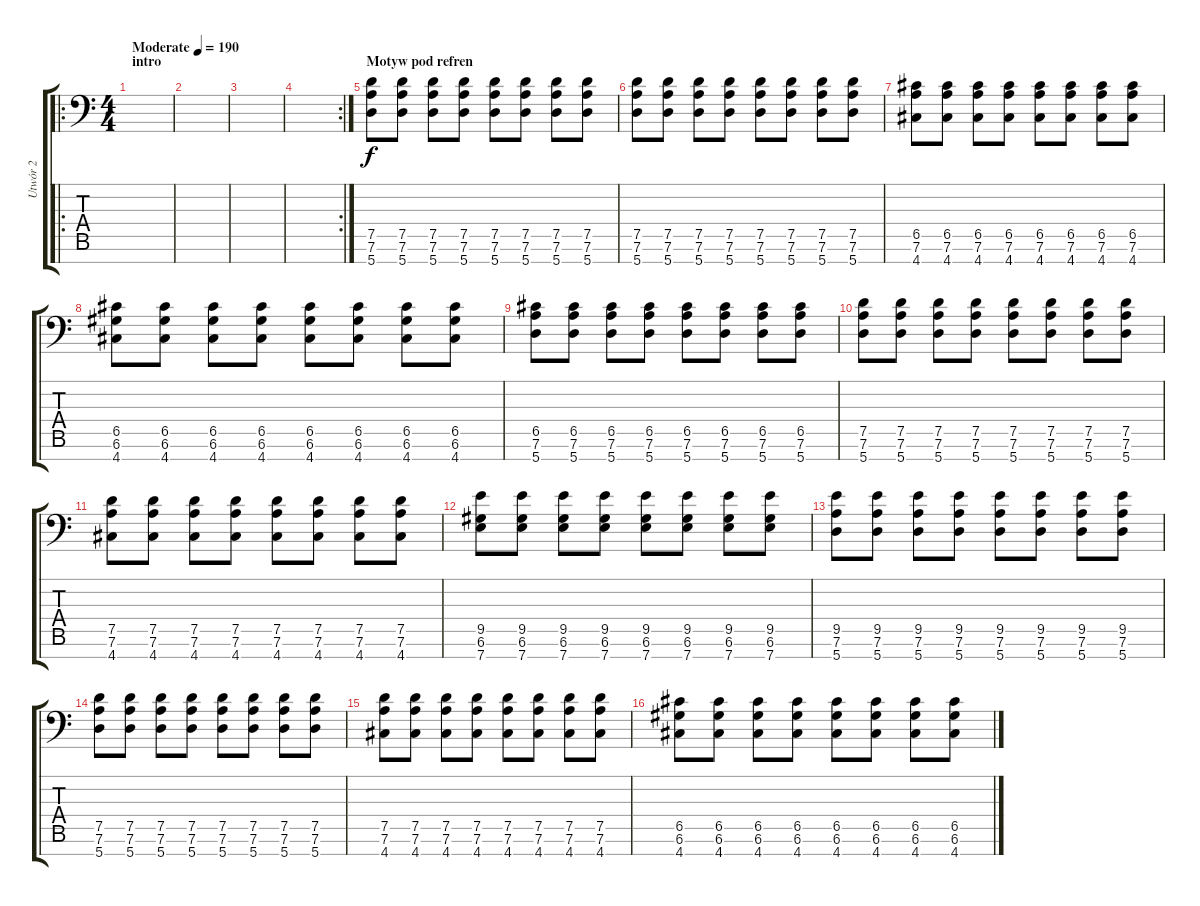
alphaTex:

\track ("Utwór 2" "Utwór 2") {instrument distortionguitar}
\staff {score tabs}
\tuning (D4 A3 F3 C3 G2 D2 A1) {hide}
\ro
\ts (4 4)
\section ("" "intro")
\tempo (190 "Moderate")
\clef f4
\ks c
|
|
|
\rc 2
|
\section ("" "Motyw pod refren")
(7.5 7.6 5.7).8 (7.5 7.6 5.7).8 (7.5 7.6 5.7).8 (7.5 7.6 5.7).8 (7.5 7.6 5.7).8 (7.5 7.6 5.7).8 (7.5 7.6 5.7).8 (7.5 7.6 5.7).8 |
(7.5 7.6 5.7).8 (7.5 7.6 5.7).8 (7.5 7.6 5.7).8 (7.5 7.6 5.7).8 (7.5 7.6 5.7).8 (7.5 7.6 5.7).8 (7.5 7.6 5.7).8 (7.5 7.6 5.7).8 |
(6.5 7.6 4.7).8 (6.5 7.6 4.7).8 (6.5 7.6 4.7).8 (6.5 7.6 4.7).8 (6.5 7.6 4.7).8 (6.5 7.6 4.7).8 (6.5 7.6 4.7).8 (6.5 7.6 4.7).8 |
(6.5 6.6 4.7).8 (6.5 6.6 4.7).8 (6.5 6.6 4.7).8 (6.5 6.6 4.7).8 (6.5 6.6 4.7).8 (6.5 6.6 4.7).8 (6.5 6.6 4.7).8 (6.5 6.6 4.7).8 |
(6.5 7.6 5.7).8 (6.5 7.6 5.7).8 (6.5 7.6 5.7).8 (6.5 7.6 5.7).8 (6.5 7.6 5.7).8 (6.5 7.6 5.7).8 (6.5 7.6 5.7).8 (6.5 7.6 5.7).8 |
(7.5 7.6 5.7).8 (7.5 7.6 5.7).8 (7.5 7.6 5.7).8 (7.5 7.6 5.7).8 (7.5 7.6 5.7).8 (7.5 7.6 5.7).8 (7.5 7.6 5.7).8 (7.5 7.6 5.7).8 |
(7.5 7.6 4.7).8 (7.5 7.6 4.7).8 (7.5 7.6 4.7).8 (7.5 7.6 4.7).8 (7.5 7.6 4.7).8 (7.5 7.6 4.7).8 (7.5 7.6 4.7).8 (7.5 7.6 4.7).8 |
(9.5 6.6 7.7).8 (9.5 6.6 7.7).8 (9.5 6.6 7.7).8 (9.5 6.6 7.7).8 (9.5 6.6 7.7).8 (9.5 6.6 7.7).8 (9.5 6.6 7.7).8 (9.5 6.6 7.7).8 |
(9.5 7.6 5.7).8 (9.5 7.6 5.7).8 (9.5 7.6 5.7).8 (9.5 7.6 5.7).8 (9.5 7.6 5.7).8 (9.5 7.6 5.7).8 (9.5 7.6 5.7).8 (9.5 7.6 5.7).8 |
(7.5 7.6 5.7).8 (7.5 7.6 5.7).8 (7.5 7.6 5.7).8 (7.5 7.6 5.7).8 (7.5 7.6 5.7).8 (7.5 7.6 5.7).8 (7.5 7.6 5.7).8 (7.5 7.6 5.7).8 |
(7.5 7.6 4.7).8 (7.5 7.6 4.7).8 (7.5 7.6 4.7).8 (7.5 7.6 4.7).8 (7.5 7.6 4.7).8 (7.5 7.6 4.7).8 (7.5 7.6 4.7).8 (7.5 7.6 4.7).8 |
(6.5 6.6 4.7).8 (6.5 6.6 4.7).8 (6.5 6.6 4.7).8 (6.5 6.6 4.7).8 (6.5 6.6 4.7).8 (6.5 6.6 4.7).8 (6.5 6.6 4.7).8 (6.5 6.6 4.7).8
